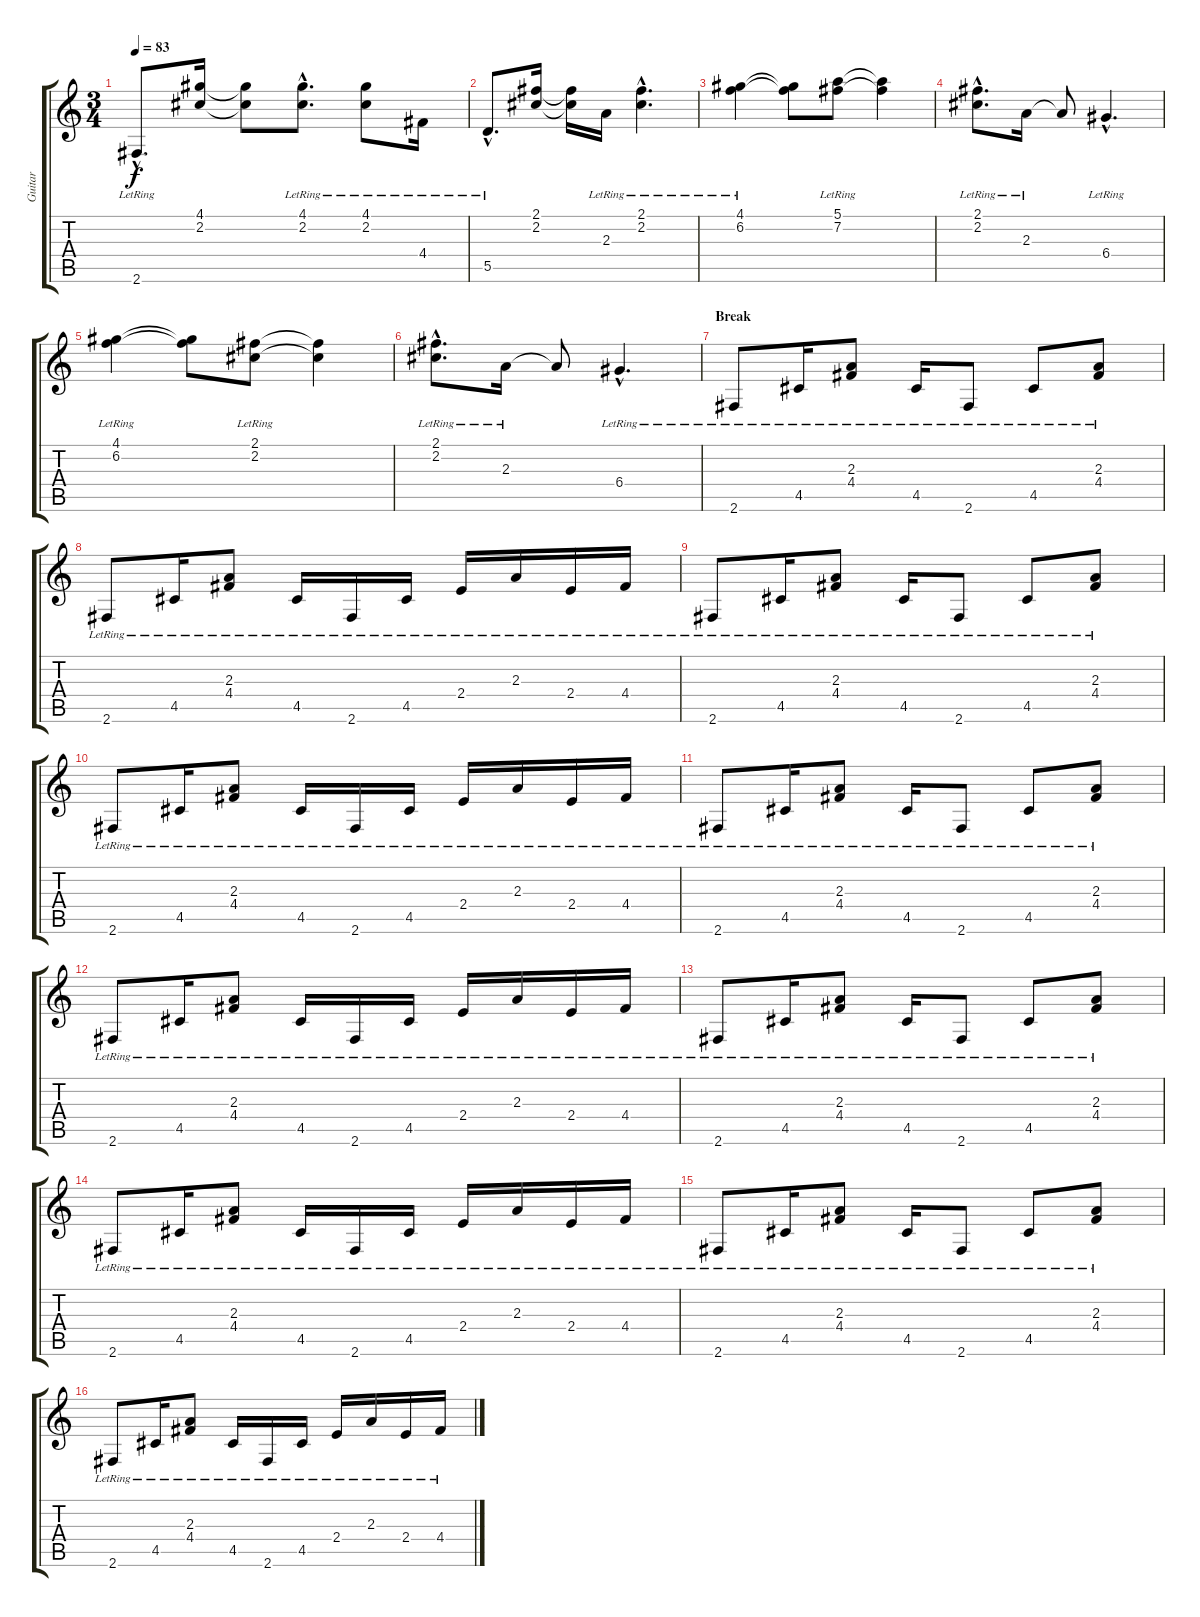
\track ("Guitar" "Guitar") {instrument acousticguitarnylon}
\staff {score tabs}
\tuning (E4 B3 G3 D3 A2 E2) {hide}
\ts (3 4)
\tempo 83
\clef g2
\ks c
2.6{hac lr}.8{d dy f} (4.1 2.2).16 (4.1{t} 2.2{t}).8 (4.1{hac lr} 2.2{hac lr}).8{d} (4.1{lr} 2.2{lr}).8 4.4{lr}.16 |
5.5{hac lr}.8{d} (2.1 2.2).16 (2.1{t} 2.2{t}).16 2.3{lr}.16 (2.1{hac lr} 2.2{hac lr}).4{d} |
(4.1{lr} 6.2{lr}).4 (4.1{t} 6.2{t}).8 (5.1{lr} 7.2{lr}).8 (5.1{t} 7.2{t}).4 |
(2.1{hac lr} 2.2{hac lr}).8{d} 2.3{lr}.16 2.3{t}.8 6.4{hac lr}.4{d} |
(4.1{lr} 6.2{lr}).4 (4.1{t} 6.2{t}).8 (2.1{lr} 2.2{lr}).8 (2.1{t} 2.2{t}).4 |
(2.1{hac lr} 2.2{hac lr}).8{d} 2.3{lr}.16 2.3{t}.8 6.4{hac lr}.4{d} |
\section ("" "Break")
2.6{lr}.8 4.5{lr}.16 (2.3{lr} 4.4{lr}).8 4.5{lr}.16 2.6{lr}.8 4.5{lr}.8 (2.3{lr} 4.4{lr}).8 |
2.6{lr}.8 4.5{lr}.16 (2.3{lr} 4.4{lr}).8 4.5{lr}.16 2.6{lr}.16 4.5{lr}.16 2.4{lr}.16 2.3{lr}.16 2.4{lr}.16 4.4{lr}.16 |
2.6{lr}.8 4.5{lr}.16 (2.3{lr} 4.4{lr}).8 4.5{lr}.16 2.6{lr}.8 4.5{lr}.8 (2.3{lr} 4.4{lr}).8 |
2.6{lr}.8 4.5{lr}.16 (2.3{lr} 4.4{lr}).8 4.5{lr}.16 2.6{lr}.16 4.5{lr}.16 2.4{lr}.16 2.3{lr}.16 2.4{lr}.16 4.4{lr}.16 |
2.6{lr}.8 4.5{lr}.16 (2.3{lr} 4.4{lr}).8 4.5{lr}.16 2.6{lr}.8 4.5{lr}.8 (2.3{lr} 4.4{lr}).8 |
2.6{lr}.8 4.5{lr}.16 (2.3{lr} 4.4{lr}).8 4.5{lr}.16 2.6{lr}.16 4.5{lr}.16 2.4{lr}.16 2.3{lr}.16 2.4{lr}.16 4.4{lr}.16 |
2.6{lr}.8 4.5{lr}.16 (2.3{lr} 4.4{lr}).8 4.5{lr}.16 2.6{lr}.8 4.5{lr}.8 (2.3{lr} 4.4{lr}).8 |
2.6{lr}.8 4.5{lr}.16 (2.3{lr} 4.4{lr}).8 4.5{lr}.16 2.6{lr}.16 4.5{lr}.16 2.4{lr}.16 2.3{lr}.16 2.4{lr}.16 4.4{lr}.16 |
2.6{lr}.8 4.5{lr}.16 (2.3{lr} 4.4{lr}).8 4.5{lr}.16 2.6{lr}.8 4.5{lr}.8 (2.3{lr} 4.4{lr}).8 |
2.6{lr}.8 4.5{lr}.16 (2.3{lr} 4.4{lr}).8 4.5{lr}.16 2.6{lr}.16 4.5{lr}.16 2.4{lr}.16 2.3{lr}.16 2.4{lr}.16 4.4{lr}.16
